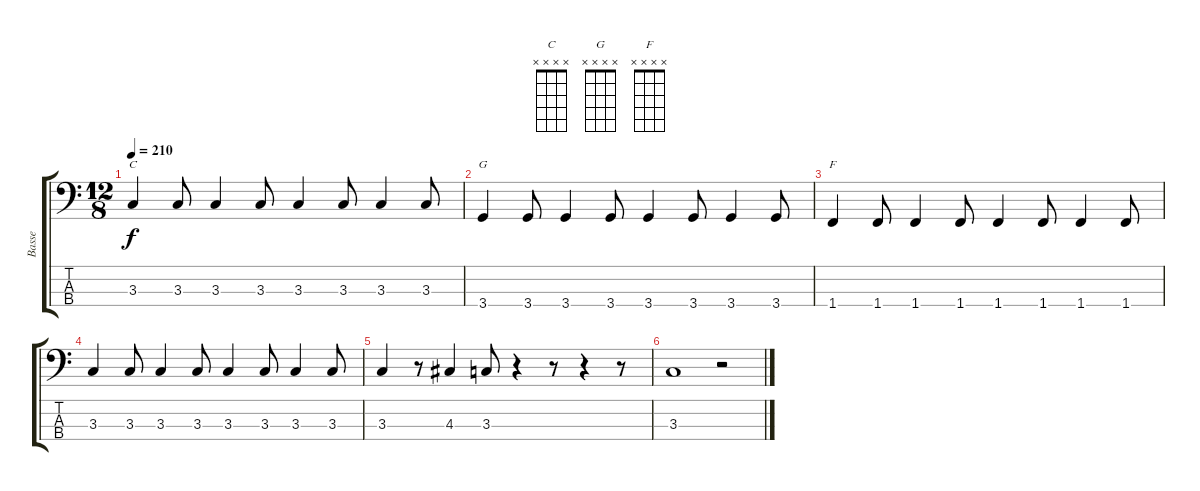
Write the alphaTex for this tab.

\track ("Basse" "Basse") {instrument electricbassfinger}
\staff {score tabs}
\tuning (G2 D2 A1 E1) {hide}
\chord ("C" x x x x) {firstfret 0}
\chord ("G" x x x x) {firstfret 0}
\chord ("F" x x x x) {firstfret 0}
\ts (12 8)
\tempo 210
\clef f4
\ks c
3.3.4{ch "C" dy f} 3.3.8 3.3.4 3.3.8 3.3.4 3.3.8 3.3.4 3.3.8 |
3.4.4{ch "G"} 3.4.8 3.4.4 3.4.8 3.4.4 3.4.8 3.4.4 3.4.8 |
1.4.4{ch "F"} 1.4.8 1.4.4 1.4.8 1.4.4 1.4.8 1.4.4 1.4.8 |
3.3.4 3.3.8 3.3.4 3.3.8 3.3.4 3.3.8 3.3.4 3.3.8 |
3.3.4 r.8 4.3.4 3.3.8 r.4 r.8 r.4 r.8 |
3.3.1 r.2
